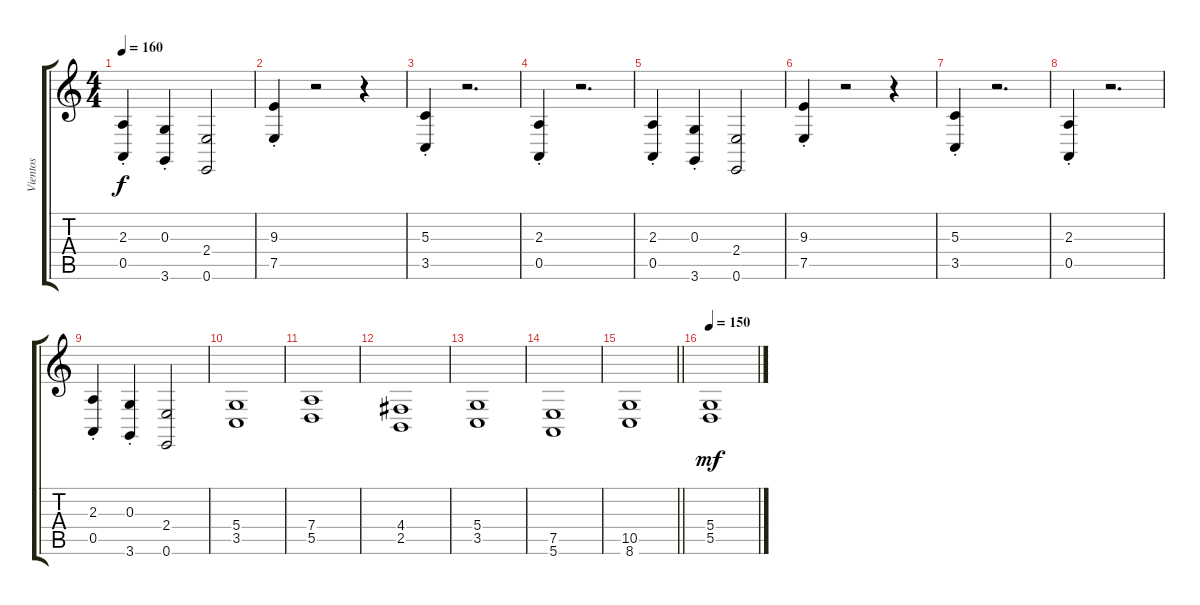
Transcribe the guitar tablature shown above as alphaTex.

\track ("Vientos" "Vientos") {instrument tuba}
\staff {score tabs}
\tuning (E4 B3 G3 D3 A2 E2) {hide}
\ts (4 4)
\tempo 160
\clef g2
\ks c
(2.3{st} 0.5{st}).4{dy f} (0.3{st} 3.6{st}).4 (2.4 0.6).2 |
(9.3{st} 7.5{st}).4 r.2 r.4 |
(5.3{st} 3.5{st}).4 r.2{d} |
(2.3{st} 0.5{st}).4 r.2{d} |
(2.3{st} 0.5{st}).4 (0.3{st} 3.6{st}).4 (2.4 0.6).2 |
(9.3{st} 7.5{st}).4 r.2 r.4 |
(5.3{st} 3.5{st}).4 r.2{d} |
(2.3{st} 0.5{st}).4 r.2{d} |
(2.3{st} 0.5{st}).4 (0.3{st} 3.6{st}).4 (2.4 0.6).2 |
(5.4 3.5).1 |
(7.4 5.5).1 |
(4.4 2.5).1 |
(5.4 3.5).1 |
(7.5 5.6).1 |
\barLineRight lightlight
(10.5 8.6).1 |
\tempo 150
(5.4 5.5).1{dy mf}
